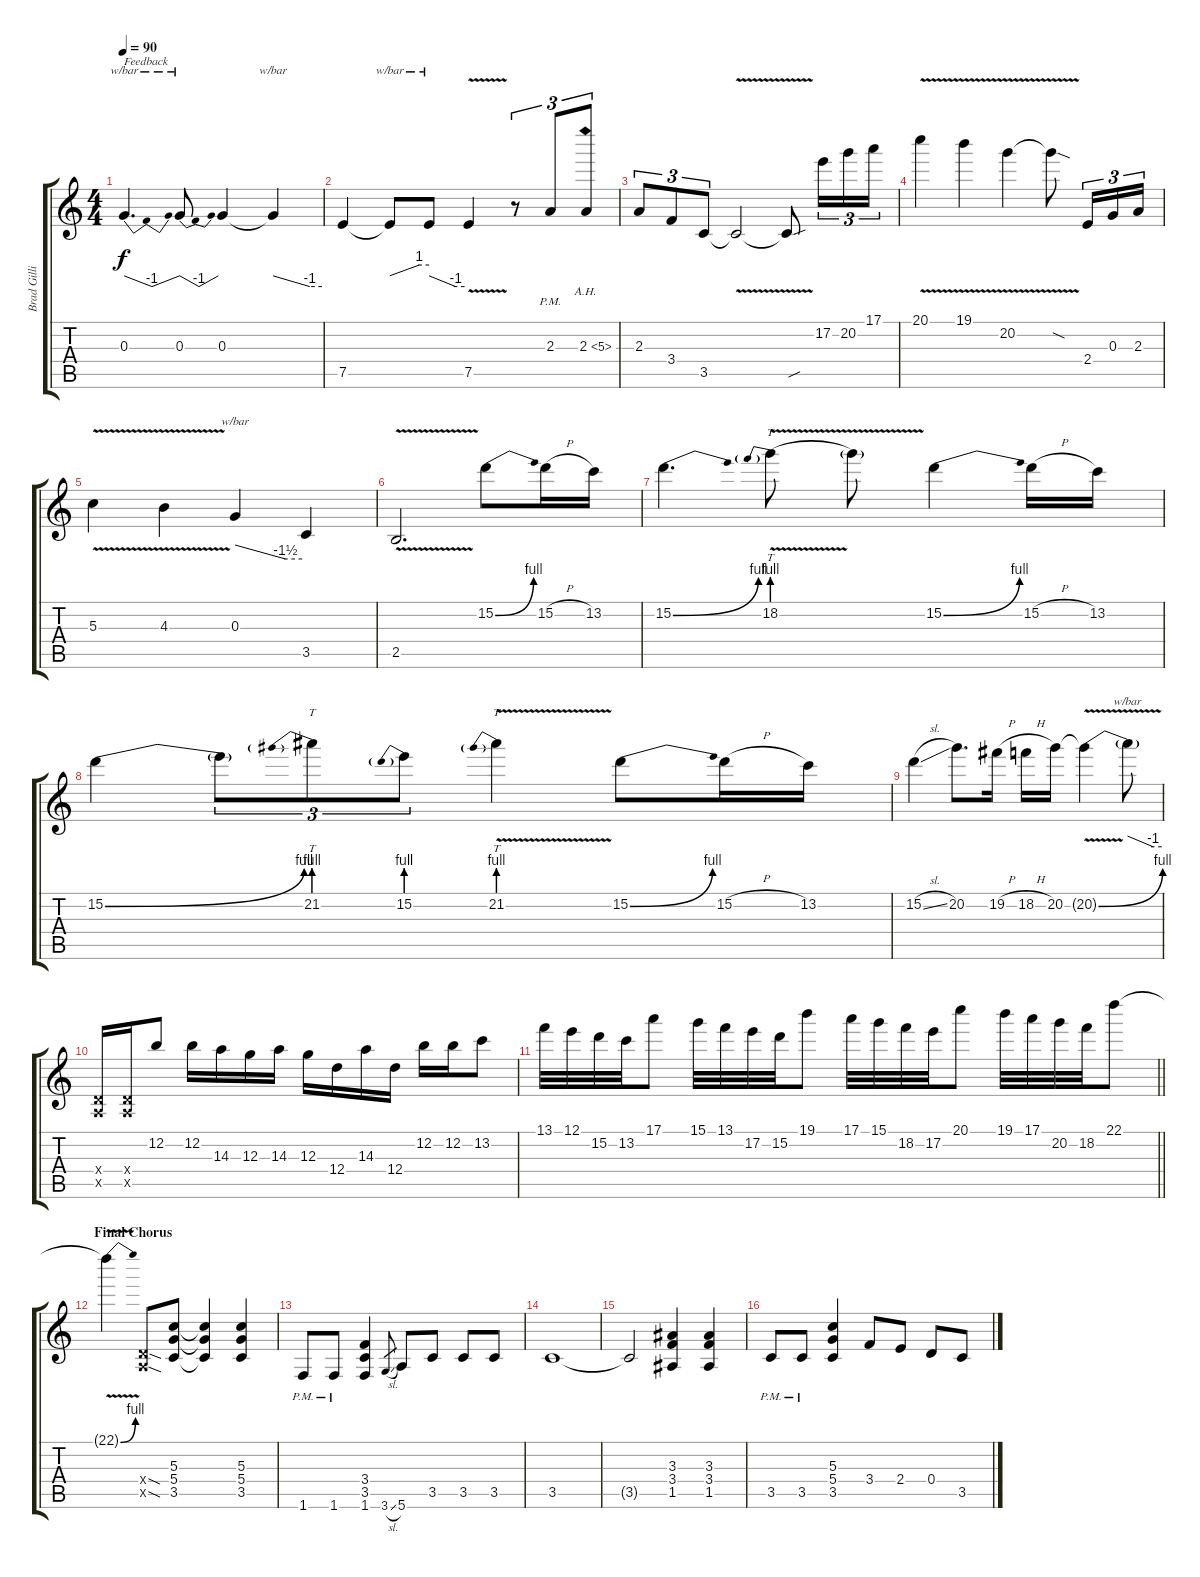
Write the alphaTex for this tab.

\track ("Brad Gillis Lead" "Brad Gilli") {instrument distortionguitar}
\staff {score tabs}
\tuning (E4 B3 G3 D3 A2 E2) {hide}
\ts (4 4)
\tempo 90
\clef g2
\ks c
0.3{t}.4{d tbe (dip default 0 0 30 -4 60 0) txt "Feedback" dy f} 0.3.8{tbe (dip default 0 0 30 -4 60 0)} 0.3.4 0.3{t}.4{tbe (custom default 0 0 45 -4 60 -4)} |
7.5.4 7.5{t}.8{tbe (custom default 0 0 45 4 60 4)} 7.5{t}.8{tbe (custom default 0 0 45 -4 60 -4)} 7.5{v}.4 r.8{tu (3 2)} 2.3{pm}.8{tu (3 2)} 2.3{ah 3}.8{tu (3 2)} |
2.3.8{tu (3 2)} 3.4.8{tu (3 2)} 3.5.8{tu (3 2)} 3.5{v t}.2 3.5{sou t}.8 17.2.16{tu (3 2)} 20.2.16{tu (3 2)} 17.1.16{tu (3 2)} |
20.1{v}.4 19.1{v}.4 20.2{v}.4 20.2{sod t}.8 2.4.16{tu (3 2)} 0.3.16{tu (3 2)} 2.3.16{tu (3 2)} |
5.3{v}.4 4.3{v}.4 0.3.4{tbe (custom default 0 0 45 -6 60 -6)} 3.5.4 |
2.5{v}.2{d} 15.2{be (bend 0 0 60 4)}.8 15.2{h}.16 13.2.16 |
15.2{be (bend 0 0 60 4)}.4{d} 18.2{be (prebend 0 4 60 4) v}.8{tt} 18.2{t}.8 15.2{be (bend 0 0 60 4)}.4 15.2{h}.16 13.2.16 |
15.2{be (bend 0 0 60 4)}.4 15.2{t}.8{tu (3 2)} 21.2{be (prebend 0 4 60 4)}.8{tt tu (3 2)} 15.2{be (prebend 0 4 60 4)}.8{tu (3 2)} 21.2{be (prebend 0 4 60 4) v}.4{tt} 15.2{be (bend 0 0 60 4)}.8 15.2{h}.16 13.2.16 |
15.2{sl}.4 20.2.8{d} 19.2{h}.16 18.2{h}.16 20.2.16 20.2{be (bend 0 0 60 4) v t}.4 20.2{t}.8{tbe (custom default 0 0 45 -4 60 -4)} |
(0.4{x} 0.5{x}).16 (0.4{x} 0.5{x}).16 12.2.8 12.2.16 14.3.16 12.3.16 14.3.16 12.3.16 12.4.16 14.3.16 12.4.16 12.2.16 12.2.16 13.2.8 |
\barLineRight lightlight
13.1.32 12.1.32 15.2.32 13.2.32 17.1.8 15.1.32 13.1.32 17.2.32 15.2.32 19.1.8 17.1.32 15.1.32 18.2.32 17.2.32 20.1.8 19.1.32 17.1.32 20.2.32 18.2.32 22.1.8 |
\section ("" "Final Chorus")
22.1{be (bend 0 0 60 4) v t}.4 (0.4{sod x} 0.5{sod x}).8 (5.3 5.4 3.5).8 (5.3{t} 5.4{t} 3.5{t}).4 (5.3 5.4 3.5).4 |
1.6{pm}.8 1.6{pm}.8 (3.4 3.5 1.6).4 3.6{sl}.8{gr} 5.6.8 3.5.8 3.5.8 3.5.8 |
3.5.1 |
3.5{t}.2 (3.3 3.4 1.5).4 (3.3 3.4 1.5).4 |
3.5{pm}.8 3.5{pm}.8 (5.3 5.4 3.5).4 3.4.8 2.4.8 0.4.8 3.5.8
